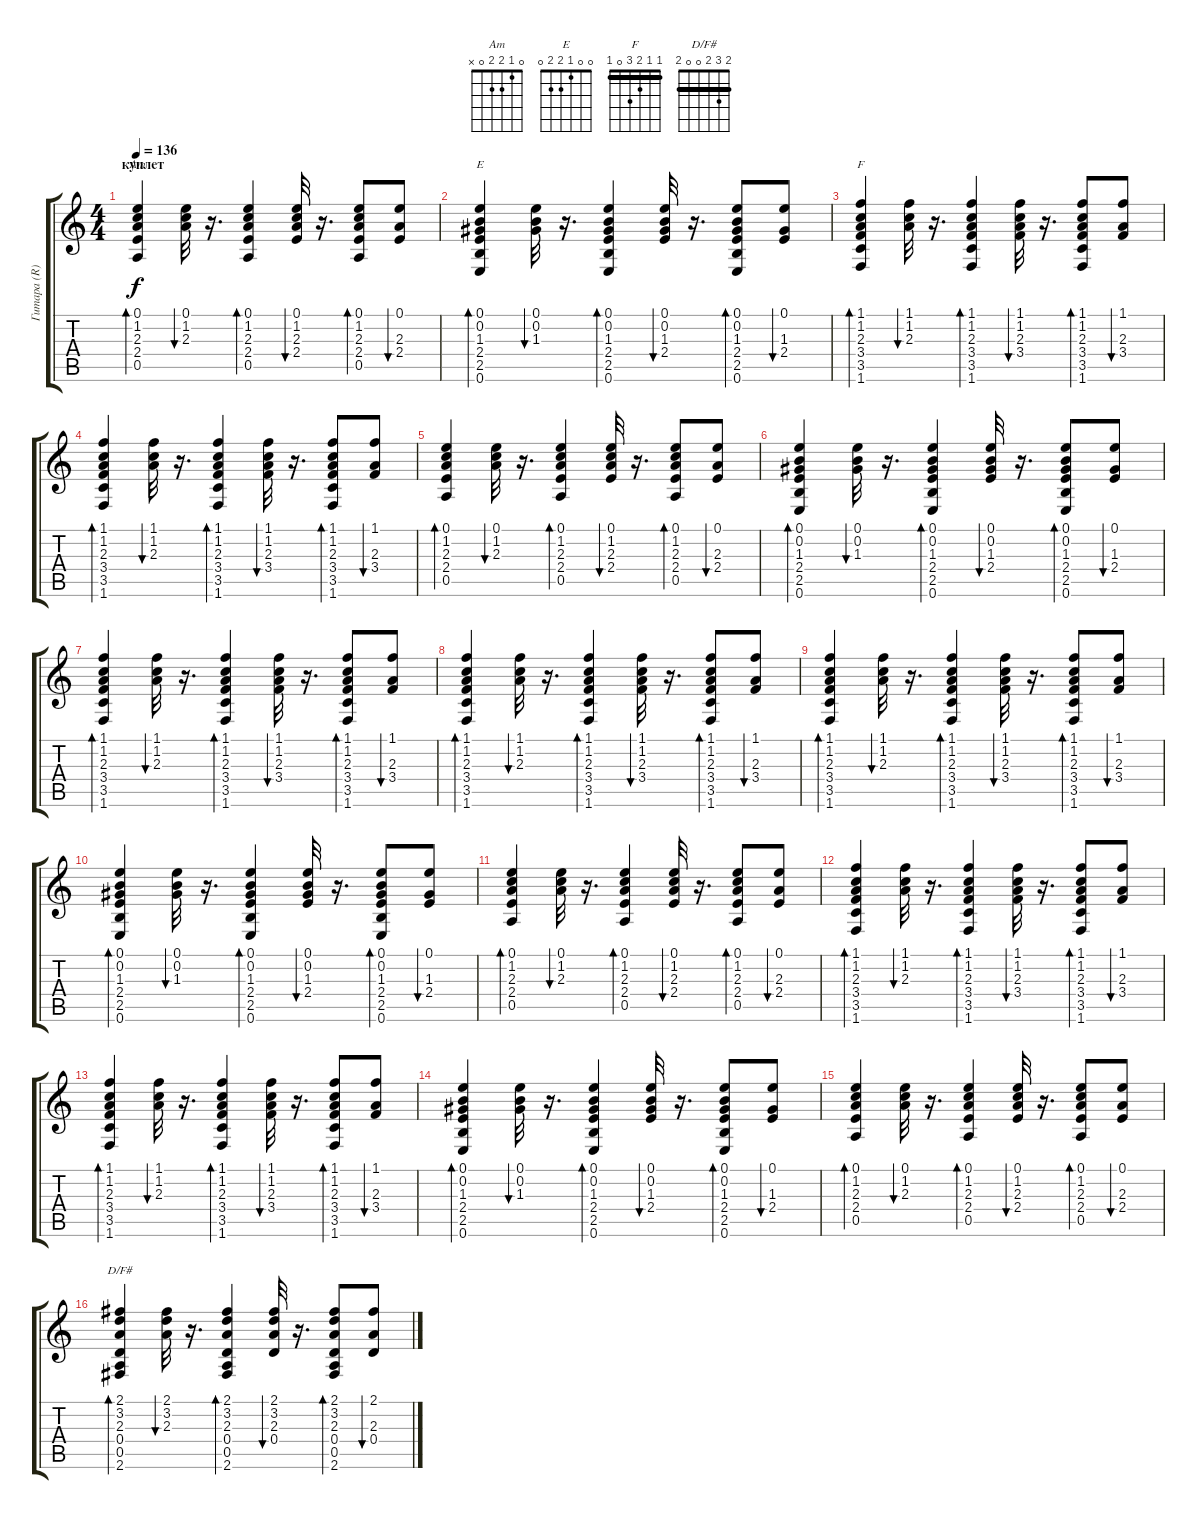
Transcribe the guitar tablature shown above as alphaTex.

\track ("Гитара (R)" "Гитара (R)") {instrument acousticguitarsteel}
\staff {score tabs}
\tuning (E4 B3 G3 D3 A2 E2) {hide}
\chord ("Am" 0 1 2 2 0 x)
\chord ("E" 0 0 1 2 2 0)
\chord ("F" 1 1 2 3 0 1) {barre 1}
\chord ("D/F#" 2 3 2 0 0 2) {barre 2}
\ts (4 4)
\section ("" "куплет")
\tempo 136
\clef g2
\ks c
(0.1 1.2 2.3 2.4 0.5).4{bd 120 ch "Am" dy f instrument acousticguitarsteel} (0.1 1.2 2.3).32{bu 120} r.16{d} (0.1 1.2 2.3 2.4 0.5).4{bd 60} (0.1 1.2 2.3 2.4).32{bu 120} r.16{d} (0.1 1.2 2.3 2.4 0.5).8{bd 60} (0.1 2.3 2.4).8{bu 120} |
(0.1 0.2 1.3 2.4 2.5 0.6).4{bd 60 ch "E"} (0.1 0.2 1.3).32{bu 120} r.16{d} (0.1 0.2 1.3 2.4 2.5 0.6).4{bd 60} (0.1 0.2 1.3 2.4).32{bu 120} r.16{d} (0.1 0.2 1.3 2.4 2.5 0.6).8{bd 60} (0.1 1.3 2.4).8{bu 120} |
(1.1 1.2 2.3 3.4 3.5 1.6).4{bd 60 ch "F"} (1.1 1.2 2.3).32{bu 120} r.16{d} (1.1 1.2 2.3 3.4 3.5 1.6).4{bd 60} (1.1 1.2 2.3 3.4).32{bu 120} r.16{d} (1.1 1.2 2.3 3.4 3.5 1.6).8{bd 60} (1.1 2.3 3.4).8{bu 120} |
(1.1 1.2 2.3 3.4 3.5 1.6).4{bd 60} (1.1 1.2 2.3).32{bu 120} r.16{d} (1.1 1.2 2.3 3.4 3.5 1.6).4{bd 60} (1.1 1.2 2.3 3.4).32{bu 120} r.16{d} (1.1 1.2 2.3 3.4 3.5 1.6).8{bd 60} (1.1 2.3 3.4).8{bu 120} |
(0.1 1.2 2.3 2.4 0.5).4{bd 120} (0.1 1.2 2.3).32{bu 120} r.16{d} (0.1 1.2 2.3 2.4 0.5).4{bd 60} (0.1 1.2 2.3 2.4).32{bu 120} r.16{d} (0.1 1.2 2.3 2.4 0.5).8{bd 60} (0.1 2.3 2.4).8{bu 120} |
(0.1 0.2 1.3 2.4 2.5 0.6).4{bd 60} (0.1 0.2 1.3).32{bu 120} r.16{d} (0.1 0.2 1.3 2.4 2.5 0.6).4{bd 60} (0.1 0.2 1.3 2.4).32{bu 120} r.16{d} (0.1 0.2 1.3 2.4 2.5 0.6).8{bd 60} (0.1 1.3 2.4).8{bu 120} |
(1.1 1.2 2.3 3.4 3.5 1.6).4{bd 60} (1.1 1.2 2.3).32{bu 120} r.16{d} (1.1 1.2 2.3 3.4 3.5 1.6).4{bd 60} (1.1 1.2 2.3 3.4).32{bu 120} r.16{d} (1.1 1.2 2.3 3.4 3.5 1.6).8{bd 60} (1.1 2.3 3.4).8{bu 120} |
(1.1 1.2 2.3 3.4 3.5 1.6).4{bd 60} (1.1 1.2 2.3).32{bu 120} r.16{d} (1.1 1.2 2.3 3.4 3.5 1.6).4{bd 60} (1.1 1.2 2.3 3.4).32{bu 120} r.16{d} (1.1 1.2 2.3 3.4 3.5 1.6).8{bd 60} (1.1 2.3 3.4).8{bu 120} |
\section ("" " ")
(1.1 1.2 2.3 3.4 3.5 1.6).4{bd 60} (1.1 1.2 2.3).32{bu 120} r.16{d} (1.1 1.2 2.3 3.4 3.5 1.6).4{bd 60} (1.1 1.2 2.3 3.4).32{bu 120} r.16{d} (1.1 1.2 2.3 3.4 3.5 1.6).8{bd 60} (1.1 2.3 3.4).8{bu 120} |
(0.1 0.2 1.3 2.4 2.5 0.6).4{bd 60} (0.1 0.2 1.3).32{bu 120} r.16{d} (0.1 0.2 1.3 2.4 2.5 0.6).4{bd 60} (0.1 0.2 1.3 2.4).32{bu 120} r.16{d} (0.1 0.2 1.3 2.4 2.5 0.6).8{bd 60} (0.1 1.3 2.4).8{bu 120} |
(0.1 1.2 2.3 2.4 0.5).4{bd 120} (0.1 1.2 2.3).32{bu 120} r.16{d} (0.1 1.2 2.3 2.4 0.5).4{bd 60} (0.1 1.2 2.3 2.4).32{bu 120} r.16{d} (0.1 1.2 2.3 2.4 0.5).8{bd 60} (0.1 2.3 2.4).8{bu 120} |
(1.1 1.2 2.3 3.4 3.5 1.6).4{bd 60} (1.1 1.2 2.3).32{bu 120} r.16{d} (1.1 1.2 2.3 3.4 3.5 1.6).4{bd 60} (1.1 1.2 2.3 3.4).32{bu 120} r.16{d} (1.1 1.2 2.3 3.4 3.5 1.6).8{bd 60} (1.1 2.3 3.4).8{bu 120} |
(1.1 1.2 2.3 3.4 3.5 1.6).4{bd 60} (1.1 1.2 2.3).32{bu 120} r.16{d} (1.1 1.2 2.3 3.4 3.5 1.6).4{bd 60} (1.1 1.2 2.3 3.4).32{bu 120} r.16{d} (1.1 1.2 2.3 3.4 3.5 1.6).8{bd 60} (1.1 2.3 3.4).8{bu 120} |
(0.1 0.2 1.3 2.4 2.5 0.6).4{bd 60} (0.1 0.2 1.3).32{bu 120} r.16{d} (0.1 0.2 1.3 2.4 2.5 0.6).4{bd 60} (0.1 0.2 1.3 2.4).32{bu 120} r.16{d} (0.1 0.2 1.3 2.4 2.5 0.6).8{bd 60} (0.1 1.3 2.4).8{bu 120} |
(0.1 1.2 2.3 2.4 0.5).4{bd 120} (0.1 1.2 2.3).32{bu 120} r.16{d} (0.1 1.2 2.3 2.4 0.5).4{bd 60} (0.1 1.2 2.3 2.4).32{bu 120} r.16{d} (0.1 1.2 2.3 2.4 0.5).8{bd 60} (0.1 2.3 2.4).8{bu 120} |
(2.1 3.2 2.3 0.4 0.5 2.6).4{bd 60 ch "D/F#"} (2.1 3.2 2.3).32{bu 120} r.16{d} (2.1 3.2 2.3 0.4 0.5 2.6).4{bd 60} (2.1 3.2 2.3 0.4).32{bu 120} r.16{d} (2.1 3.2 2.3 0.4 0.5 2.6).8{bd 60} (2.1 2.3 0.4).8{bu 120}
